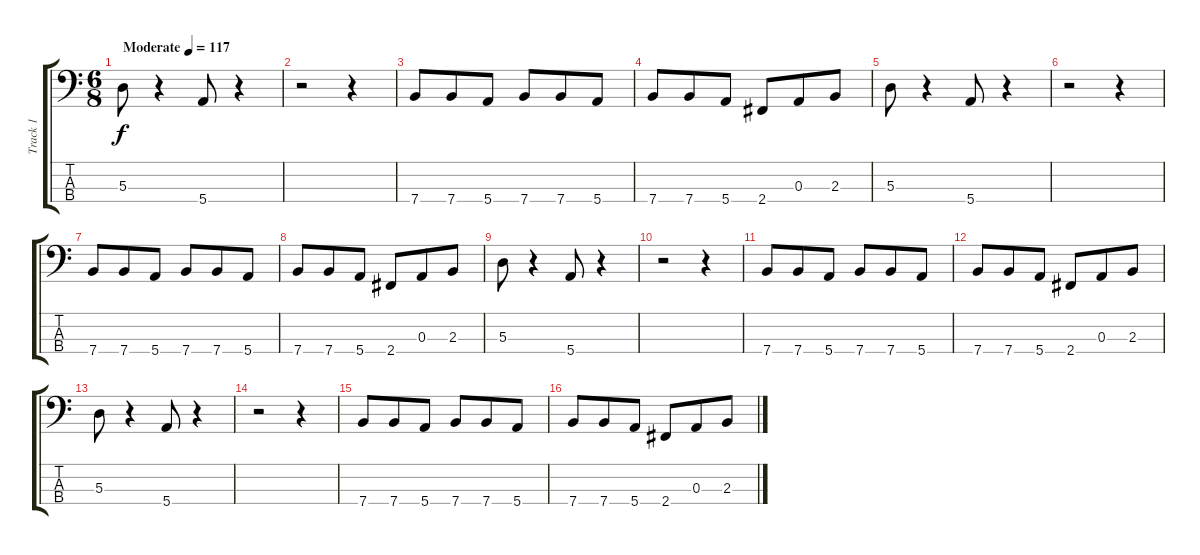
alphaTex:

\track ("Track 1" "Track 1") {instrument electricbasspick}
\staff {score tabs}
\tuning (G2 D2 A1 E1) {hide}
\ts (6 8)
\tempo (117 "Moderate")
\clef f4
\ks c
5.3.8{dy f instrument electricbasspick} r.4 5.4.8 r.4 |
r.2 r.4 |
7.4.8 7.4.8 5.4.8 7.4.8 7.4.8 5.4.8 |
7.4.8 7.4.8 5.4.8 2.4.8 0.3.8 2.3.8 |
5.3.8 r.4 5.4.8 r.4 |
r.2 r.4 |
7.4.8 7.4.8 5.4.8 7.4.8 7.4.8 5.4.8 |
7.4.8 7.4.8 5.4.8 2.4.8 0.3.8 2.3.8 |
5.3.8 r.4 5.4.8 r.4 |
r.2 r.4 |
7.4.8 7.4.8 5.4.8 7.4.8 7.4.8 5.4.8 |
7.4.8 7.4.8 5.4.8 2.4.8 0.3.8 2.3.8 |
5.3.8 r.4 5.4.8 r.4 |
r.2 r.4 |
7.4.8 7.4.8 5.4.8 7.4.8 7.4.8 5.4.8 |
7.4.8 7.4.8 5.4.8 2.4.8 0.3.8 2.3.8
